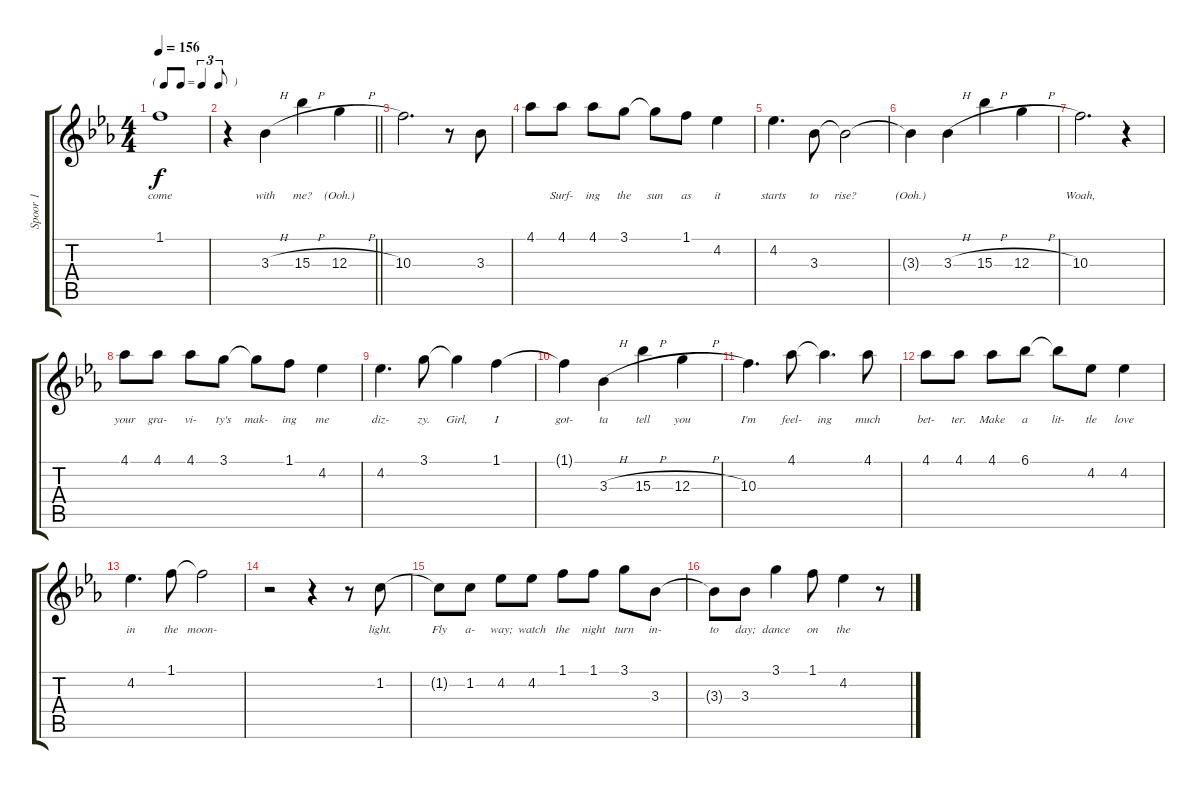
\track ("Spoor 1" "Spoor 1") {instrument acousticguitarsteel}
\staff {score tabs}
\tuning (E4 B3 G3 D3 A2 E2) {hide}
\ts (4 4)
\tf triplet8th
\tempo 156
\clef g2
\ks eb
1.1.1{lyrics (0 "come") lyrics (1 "") lyrics (2 "") lyrics (3 "") lyrics (4 "") dy f} |
\barLineRight lightlight
r.4 3.3{h}.4{lyrics (0 "with") lyrics (1 "") lyrics (2 "") lyrics (3 "") lyrics (4 "")} 15.3{h}.4{lyrics (0 "me?") lyrics (1 "") lyrics (2 "") lyrics (3 "") lyrics (4 "")} 12.3{h}.4{lyrics (0 "(Ooh.)") lyrics (1 "") lyrics (2 "") lyrics (3 "") lyrics (4 "")} |
10.3.2{d lyrics (0 "") lyrics (1 "") lyrics (2 "") lyrics (3 "") lyrics (4 "")} r.8 3.3.8{lyrics (0 "") lyrics (1 "") lyrics (2 "") lyrics (3 "") lyrics (4 "")} |
4.1.8{lyrics (0 "") lyrics (1 "") lyrics (2 "") lyrics (3 "") lyrics (4 "")} 4.1.8{lyrics (0 "Surf-") lyrics (1 "") lyrics (2 "") lyrics (3 "") lyrics (4 "")} 4.1.8{lyrics (0 "ing") lyrics (1 "") lyrics (2 "") lyrics (3 "") lyrics (4 "")} 3.1.8{lyrics (0 "the") lyrics (1 "") lyrics (2 "") lyrics (3 "") lyrics (4 "")} 3.1{t}.8{lyrics (0 "sun") lyrics (1 "") lyrics (2 "") lyrics (3 "") lyrics (4 "")} 1.1.8{lyrics (0 "as") lyrics (1 "") lyrics (2 "") lyrics (3 "") lyrics (4 "")} 4.2.4{lyrics (0 "it") lyrics (1 "") lyrics (2 "") lyrics (3 "") lyrics (4 "")} |
4.2.4{d lyrics (0 "starts") lyrics (1 "") lyrics (2 "") lyrics (3 "") lyrics (4 "")} 3.3.8{lyrics (0 "to") lyrics (1 "") lyrics (2 "") lyrics (3 "") lyrics (4 "")} 3.3{t}.2{lyrics (0 "rise?") lyrics (1 "") lyrics (2 "") lyrics (3 "") lyrics (4 "")} |
3.3{t}.4{lyrics (0 "(Ooh.)") lyrics (1 "") lyrics (2 "") lyrics (3 "") lyrics (4 "")} 3.3{h}.4{lyrics (0 "") lyrics (1 "") lyrics (2 "") lyrics (3 "") lyrics (4 "")} 15.3{h}.4{lyrics (0 "") lyrics (1 "") lyrics (2 "") lyrics (3 "") lyrics (4 "")} 12.3{h}.4{lyrics (0 "") lyrics (1 "") lyrics (2 "") lyrics (3 "") lyrics (4 "")} |
10.3.2{d lyrics (0 "Woah,") lyrics (1 "") lyrics (2 "") lyrics (3 "") lyrics (4 "")} r.4 |
4.1.8{lyrics (0 "your") lyrics (1 "") lyrics (2 "") lyrics (3 "") lyrics (4 "")} 4.1.8{lyrics (0 "gra-") lyrics (1 "") lyrics (2 "") lyrics (3 "") lyrics (4 "")} 4.1.8{lyrics (0 "vi-") lyrics (1 "") lyrics (2 "") lyrics (3 "") lyrics (4 "")} 3.1.8{lyrics (0 "ty's") lyrics (1 "") lyrics (2 "") lyrics (3 "") lyrics (4 "")} 3.1{t}.8{lyrics (0 "mak-") lyrics (1 "") lyrics (2 "") lyrics (3 "") lyrics (4 "")} 1.1.8{lyrics (0 "ing") lyrics (1 "") lyrics (2 "") lyrics (3 "") lyrics (4 "")} 4.2.4{lyrics (0 "me") lyrics (1 "") lyrics (2 "") lyrics (3 "") lyrics (4 "")} |
4.2.4{d lyrics (0 "diz-") lyrics (1 "") lyrics (2 "") lyrics (3 "") lyrics (4 "")} 3.1.8{lyrics (0 "zy.") lyrics (1 "") lyrics (2 "") lyrics (3 "") lyrics (4 "")} 3.1{t}.4{lyrics (0 "Girl,") lyrics (1 "") lyrics (2 "") lyrics (3 "") lyrics (4 "")} 1.1.4{lyrics (0 "I") lyrics (1 "") lyrics (2 "") lyrics (3 "") lyrics (4 "")} |
1.1{t}.4{lyrics (0 "got-") lyrics (1 "") lyrics (2 "") lyrics (3 "") lyrics (4 "")} 3.3{h}.4{lyrics (0 "ta") lyrics (1 "") lyrics (2 "") lyrics (3 "") lyrics (4 "")} 15.3{h}.4{lyrics (0 "tell") lyrics (1 "") lyrics (2 "") lyrics (3 "") lyrics (4 "")} 12.3{h}.4{lyrics (0 "you") lyrics (1 "") lyrics (2 "") lyrics (3 "") lyrics (4 "")} |
10.3.4{d lyrics (0 "I'm") lyrics (1 "") lyrics (2 "") lyrics (3 "") lyrics (4 "")} 4.1.8{lyrics (0 "feel-") lyrics (1 "") lyrics (2 "") lyrics (3 "") lyrics (4 "")} 4.1{t}.4{d lyrics (0 "ing") lyrics (1 "") lyrics (2 "") lyrics (3 "") lyrics (4 "")} 4.1.8{lyrics (0 "much") lyrics (1 "") lyrics (2 "") lyrics (3 "") lyrics (4 "")} |
4.1.8{lyrics (0 "bet-") lyrics (1 "") lyrics (2 "") lyrics (3 "") lyrics (4 "")} 4.1.8{lyrics (0 "ter.") lyrics (1 "") lyrics (2 "") lyrics (3 "") lyrics (4 "")} 4.1.8{lyrics (0 "Make") lyrics (1 "") lyrics (2 "") lyrics (3 "") lyrics (4 "")} 6.1.8{lyrics (0 "a") lyrics (1 "") lyrics (2 "") lyrics (3 "") lyrics (4 "")} 6.1{t}.8{lyrics (0 "lit-") lyrics (1 "") lyrics (2 "") lyrics (3 "") lyrics (4 "")} 4.2.8{lyrics (0 "tle") lyrics (1 "") lyrics (2 "") lyrics (3 "") lyrics (4 "")} 4.2.4{lyrics (0 "love") lyrics (1 "") lyrics (2 "") lyrics (3 "") lyrics (4 "")} |
4.2.4{d lyrics (0 "in") lyrics (1 "") lyrics (2 "") lyrics (3 "") lyrics (4 "")} 1.1.8{lyrics (0 "the") lyrics (1 "") lyrics (2 "") lyrics (3 "") lyrics (4 "")} 1.1{t}.2{lyrics (0 "moon-") lyrics (1 "") lyrics (2 "") lyrics (3 "") lyrics (4 "")} |
r.2 r.4 r.8 1.2.8{lyrics (0 "light.") lyrics (1 "") lyrics (2 "") lyrics (3 "") lyrics (4 "")} |
1.2{t}.8{lyrics (0 "Fly") lyrics (1 "") lyrics (2 "") lyrics (3 "") lyrics (4 "")} 1.2.8{lyrics (0 "a-") lyrics (1 "") lyrics (2 "") lyrics (3 "") lyrics (4 "")} 4.2.8{lyrics (0 "way;") lyrics (1 "") lyrics (2 "") lyrics (3 "") lyrics (4 "")} 4.2.8{lyrics (0 "watch") lyrics (1 "") lyrics (2 "") lyrics (3 "") lyrics (4 "")} 1.1.8{lyrics (0 "the") lyrics (1 "") lyrics (2 "") lyrics (3 "") lyrics (4 "")} 1.1.8{lyrics (0 "night") lyrics (1 "") lyrics (2 "") lyrics (3 "") lyrics (4 "")} 3.1.8{lyrics (0 "turn") lyrics (1 "") lyrics (2 "") lyrics (3 "") lyrics (4 "")} 3.3.8{lyrics (0 "in-") lyrics (1 "") lyrics (2 "") lyrics (3 "") lyrics (4 "")} |
3.3{t}.8{lyrics (0 "to") lyrics (1 "") lyrics (2 "") lyrics (3 "") lyrics (4 "")} 3.3.8{lyrics (0 "day;") lyrics (1 "") lyrics (2 "") lyrics (3 "") lyrics (4 "")} 3.1.4{lyrics (0 "dance") lyrics (1 "") lyrics (2 "") lyrics (3 "") lyrics (4 "")} 1.1.8{lyrics (0 "on") lyrics (1 "") lyrics (2 "") lyrics (3 "") lyrics (4 "")} 4.2.4{lyrics (0 "the") lyrics (1 "") lyrics (2 "") lyrics (3 "") lyrics (4 "")} r.8
